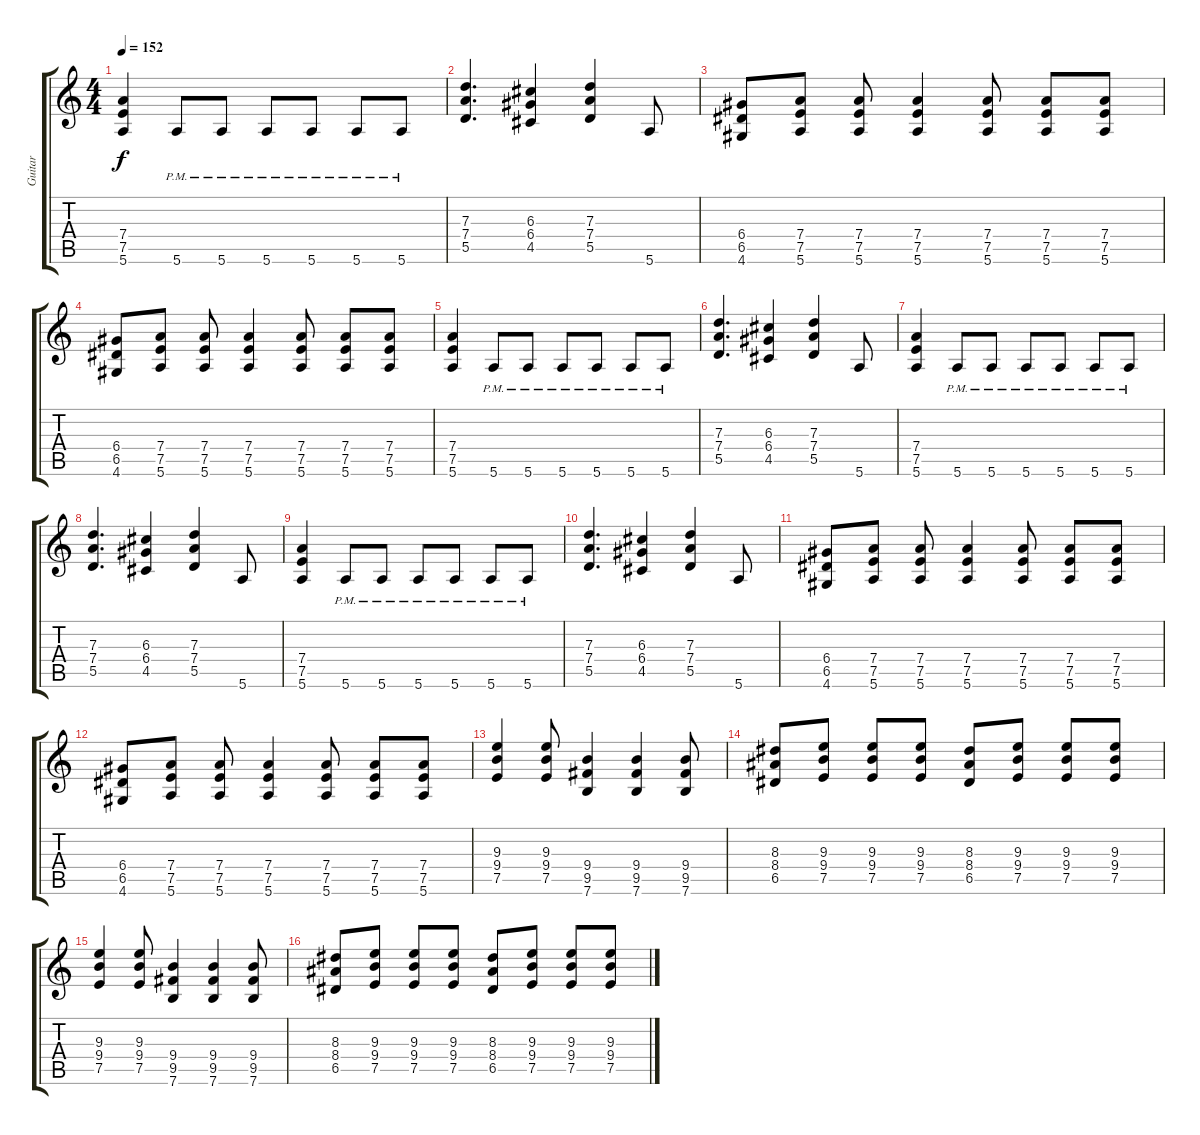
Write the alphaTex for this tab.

\track ("Guitar" "Guitar") {instrument distortionguitar}
\staff {score tabs}
\tuning (E4 B3 G3 D3 A2 E2) {hide}
\ts (4 4)
\tempo 152
\clef g2
\ks c
(7.4 7.5 5.6).4{dy f} 5.6{pm}.8 5.6{pm}.8 5.6{pm}.8 5.6{pm}.8 5.6{pm}.8 5.6{pm}.8 |
(7.3 7.4 5.5).4{d} (6.3 6.4 4.5).4 (7.3 7.4 5.5).4 5.6.8 |
(6.4 6.5 4.6).8 (7.4 7.5 5.6).8 (7.4 7.5 5.6).8 (7.4 7.5 5.6).4 (7.4 7.5 5.6).8 (7.4 7.5 5.6).8 (7.4 7.5 5.6).8 |
(6.4 6.5 4.6).8 (7.4 7.5 5.6).8 (7.4 7.5 5.6).8 (7.4 7.5 5.6).4 (7.4 7.5 5.6).8 (7.4 7.5 5.6).8 (7.4 7.5 5.6).8 |
(7.4 7.5 5.6).4 5.6{pm}.8 5.6{pm}.8 5.6{pm}.8 5.6{pm}.8 5.6{pm}.8 5.6{pm}.8 |
(7.3 7.4 5.5).4{d} (6.3 6.4 4.5).4 (7.3 7.4 5.5).4 5.6.8 |
(7.4 7.5 5.6).4 5.6{pm}.8 5.6{pm}.8 5.6{pm}.8 5.6{pm}.8 5.6{pm}.8 5.6{pm}.8 |
(7.3 7.4 5.5).4{d} (6.3 6.4 4.5).4 (7.3 7.4 5.5).4 5.6.8 |
(7.4 7.5 5.6).4 5.6{pm}.8 5.6{pm}.8 5.6{pm}.8 5.6{pm}.8 5.6{pm}.8 5.6{pm}.8 |
(7.3 7.4 5.5).4{d} (6.3 6.4 4.5).4 (7.3 7.4 5.5).4 5.6.8 |
(6.4 6.5 4.6).8 (7.4 7.5 5.6).8 (7.4 7.5 5.6).8 (7.4 7.5 5.6).4 (7.4 7.5 5.6).8 (7.4 7.5 5.6).8 (7.4 7.5 5.6).8 |
(6.4 6.5 4.6).8 (7.4 7.5 5.6).8 (7.4 7.5 5.6).8 (7.4 7.5 5.6).4 (7.4 7.5 5.6).8 (7.4 7.5 5.6).8 (7.4 7.5 5.6).8 |
(9.3 9.4 7.5).4 (9.3 9.4 7.5).8 (9.4 9.5 7.6).4 (9.4 9.5 7.6).4 (9.4 9.5 7.6).8 |
(8.3 8.4 6.5).8 (9.3 9.4 7.5).8 (9.3 9.4 7.5).8 (9.3 9.4 7.5).8 (8.3 8.4 6.5).8 (9.3 9.4 7.5).8 (9.3 9.4 7.5).8 (9.3 9.4 7.5).8 |
(9.3 9.4 7.5).4 (9.3 9.4 7.5).8 (9.4 9.5 7.6).4 (9.4 9.5 7.6).4 (9.4 9.5 7.6).8 |
(8.3 8.4 6.5).8 (9.3 9.4 7.5).8 (9.3 9.4 7.5).8 (9.3 9.4 7.5).8 (8.3 8.4 6.5).8 (9.3 9.4 7.5).8 (9.3 9.4 7.5).8 (9.3 9.4 7.5).8
